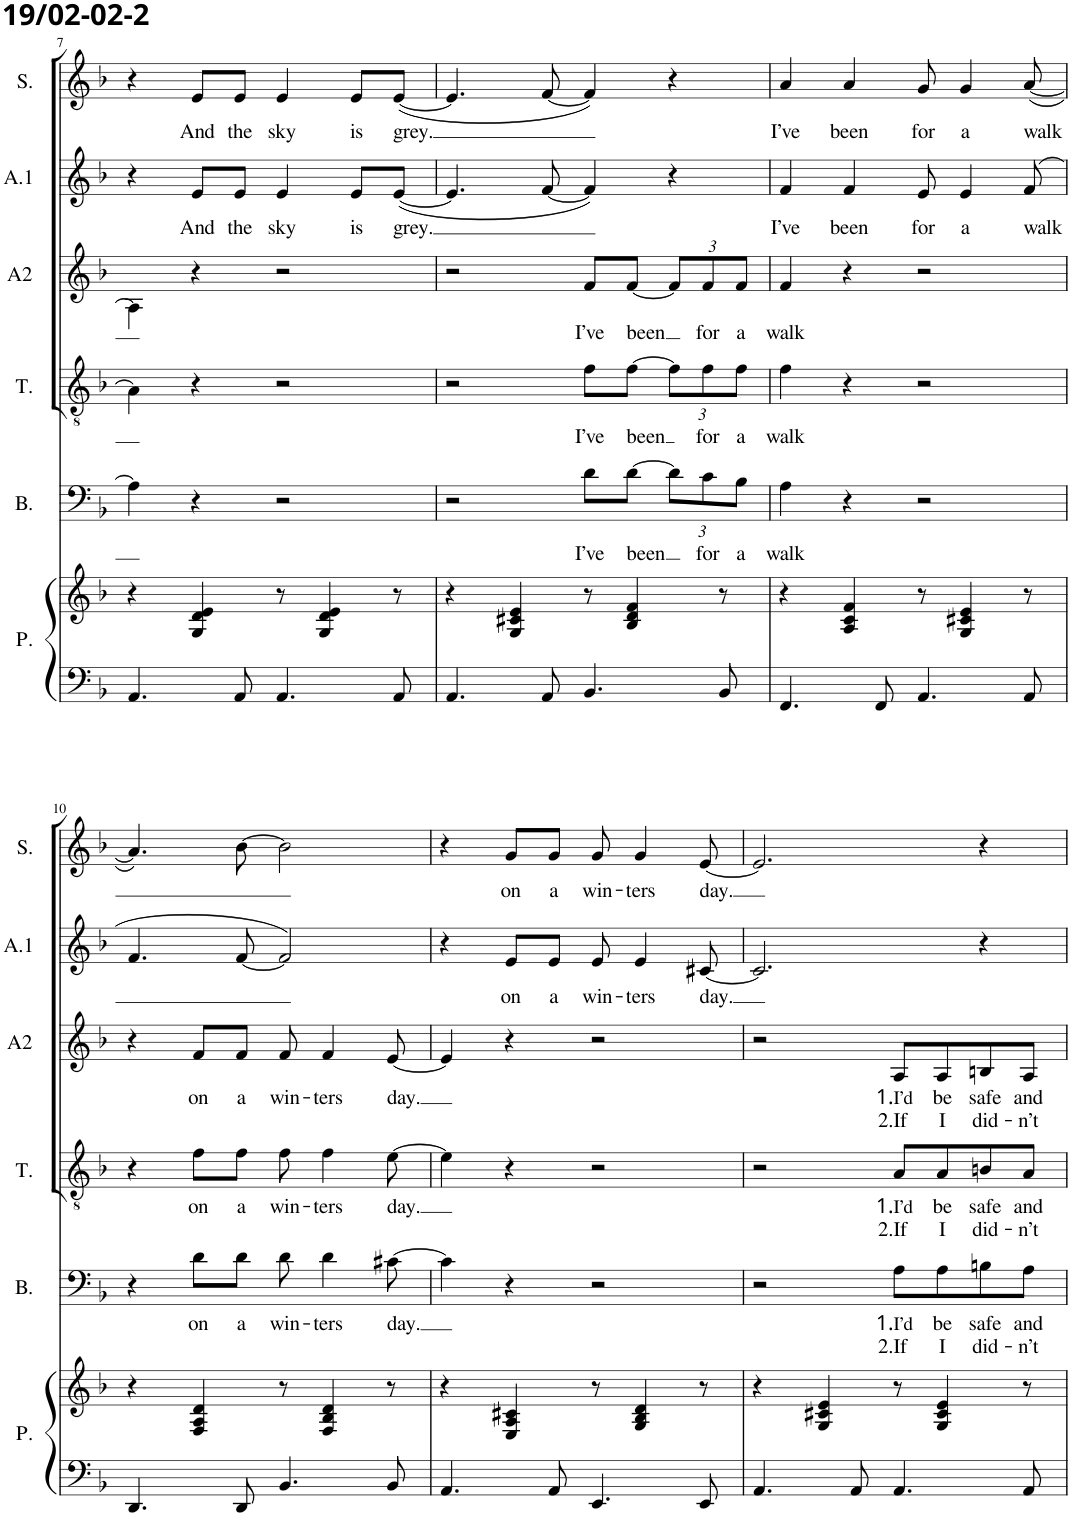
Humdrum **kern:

**kern	**kern	**kern	**text	**text	**kern	**text	**text	**kern	**text	**text	**kern	**text	**kern	**text
*part6	*part6	*part5	*part5	*part5	*part4	*part4	*part4	*part3	*part3	*part3	*part2	*part2	*part1	*part1
*staff7	*staff6	*staff5	*staff5	*staff5	*staff4	*staff4	*staff4	*staff3	*staff3	*staff3	*staff2	*staff2	*staff1	*staff1
*I"Piano	*	*I"Bas	*	*	*I"Tenor	*	*	*I"Alt 2	*	*	*I"Alt 1	*	*I"Sopraan	*
*I'P.	*	*I'B.	*	*	*I'T.	*	*	*I'A2	*	*	*I'A.1	*	*I'S.	*
!!LO:PB:g=z
*clefF4	*clefG2	*clefF4	*	*	*clefGv2	*	*	*clefG2	*	*	*clefG2	*	*clefG2	*
*	*	*	*	*	*	*	*	*	*	*	*	*	*Trd1c2	*
*k[b-]	*k[b-]	*k[b-]	*	*	*k[b-]	*	*	*k[b-]	*	*	*k[b-]	*	*k[b-]	*
*M2/2	*M2/2	*M2/2	*	*	*M2/2	*	*	*M2/2	*	*	*M2/2	*	*M2/2	*
*met(c|)	*met(c|)	*met(c|)	*	*	*met(c|)	*	*	*met(c|)	*	*	*met(c|)	*	*met(c|)	*
=7	=7	=7	=7	=7	=7	=7	=7	=7	=7	=7	=7	=7	=7	=7
4.AA/	4r	4A\]	.	.	4A\]	.	.	4A\]	.	.	4r	.	4r	.
!	!	!	!	!	!	!	!	!	!	!	!	!LO:LY:b	!	!LO:LY:b
.	4G/ 4d/ 4e/	4r	.	.	4r	.	.	4r	.	.	8e/L	And	8e/L	And
!	!	!	!	!	!	!	!	!	!	!	!	!LO:LY:b	!	!LO:LY:b
8AA/	.	.	.	.	.	.	.	.	.	.	8e/J	the	8e/J	the
!	!	!	!	!	!	!	!	!	!	!	!	!LO:LY:b	!	!LO:LY:b
4.AA/	8r	2r	.	.	2r	.	.	2r	.	.	4e/	sky	4e/	sky
.	4G/ 4d/ 4e/	.	.	.	.	.	.	.	.	.	.	.	.	.
!	!	!	!	!	!	!	!	!	!	!	!	!LO:LY:b	!	!LO:LY:b
.	.	.	.	.	.	.	.	.	.	.	8e/L	is	8e/L	is
!	!	!	!	!	!	!	!	!	!	!	!	!LO:LY:b	!	!LO:LY:b
8AA/	8r	.	.	.	.	.	.	.	.	.	([8e/J	grey.	([8e/J	grey.
=8	=8	=8	=8	=8	=8	=8	=8	=8	=8	=8	=8	=8	=8	=8
4.AA/	4r	2r	.	.	2r	.	.	2r	.	.	4.e/]	.	4.e/]	.
.	4G/ 4c#X/ 4e/	.	.	.	.	.	.	.	.	.	.	.	.	.
8AA/	.	.	.	.	.	.	.	.	.	.	[8f/	.	[8f/	.
!	!	!	!LO:LY:b	!	!	!LO:LY:b	!	!	!LO:LY:b	!	!	!	!	!
4.BB-/	8r	8d\L	I’ve	.	8f\L	I’ve	.	8f/L	I’ve	.	4f/])	.	4f/])	.
!	!	!	!LO:LY:b	!	!	!LO:LY:b	!	!	!LO:LY:b	!	!	!	!	!
.	4B-/ 4d/ 4f/	[8d\J	been	.	[8f\J	been	.	[8f/J	been	.	.	.	.	.
*	*	*Xbrackettup	*	*	*Xbrackettup	*	*	*Xbrackettup	*	*	*	*	*	*
.	.	12d\L]	.	.	12f\L]	.	.	12f/L]	.	.	4r	.	4r	.
!	!	!	!LO:LY:b	!	!	!LO:LY:b	!	!	!LO:LY:b	!	!	!	!	!
.	.	12c\	for	.	12f\	for	.	12f/	for	.	.	.	.	.
8BB-/	8r	.	.	.	.	.	.	.	.	.	.	.	.	.
!	!	!	!LO:LY:b	!	!	!LO:LY:b	!	!	!LO:LY:b	!	!	!	!	!
.	.	12B-\J	a	.	12f\J	a	.	12f/J	a	.	.	.	.	.
=9	=9	=9	=9	=9	=9	=9	=9	=9	=9	=9	=9	=9	=9	=9
!	!	!	!LO:LY:b	!	!	!LO:LY:b	!	!	!LO:LY:b	!	!	!LO:LY:b	!	!LO:LY:b
4.FF/	4r	4A\	walk	.	4f\	walk	.	4f/	walk	.	4f/	I’ve	4a/	I’ve
!	!	!	!	!	!	!	!	!	!	!	!	!LO:LY:b	!	!LO:LY:b
.	4A/ 4c/ 4f/	4r	.	.	4r	.	.	4r	.	.	4f/	been	4a/	been
8FF/	.	.	.	.	.	.	.	.	.	.	.	.	.	.
!	!	!	!	!	!	!	!	!	!	!	!	!LO:LY:b	!	!LO:LY:b
4.AA/	8r	2r	.	.	2r	.	.	2r	.	.	8e/	for	8g/	for
!	!	!	!	!	!	!	!	!	!	!	!	!LO:LY:b	!	!LO:LY:b
.	4G/ 4c#X/ 4e/	.	.	.	.	.	.	.	.	.	4e/	a	4g/	a
!	!	!	!	!	!	!	!	!	!	!	!	!LO:LY:b	!	!LO:LY:b
8AA/	8r	.	.	.	.	.	.	.	.	.	(>8f/	walk	([8a/	walk
!!LO:LB:g=z
=10	=10	=10	=10	=10	=10	=10	=10	=10	=10	=10	=10	=10	=10	=10
4.DD/	4r	4r	.	.	4r	.	.	4r	.	.	4.f/	.	4.a/])	.
!	!	!	!LO:LY:b	!	!	!LO:LY:b	!	!	!LO:LY:b	!	!	!	!	!
.	4F/ 4A/ 4d/	8d\L	on	.	8f\L	on	.	8f/L	on	.	.	.	.	.
!	!	!	!LO:LY:b	!	!	!LO:LY:b	!	!	!LO:LY:b	!	!	!	!	!
8DD/	.	8d\J	a	.	8f\J	a	.	8f/J	a	.	[8f/	.	[8b-\	.
!	!	!	!LO:LY:b	!	!	!LO:LY:b	!	!	!LO:LY:b	!	!	!	!	!
4.BB-/	8r	8d\	win-	.	8f\	win-	.	8f/	win-	.	2f/])	.	2b-\]	.
!	!	!	!LO:LY:b	!	!	!LO:LY:b	!	!	!LO:LY:b	!	!	!	!	!
.	4F/ 4B-/ 4d/	4d\	-ters	.	4f\	-ters	.	4f/	-ters	.	.	.	.	.
!	!	!	!LO:LY:b	!	!	!LO:LY:b	!	!	!LO:LY:b	!	!	!	!	!
8BB-/	8r	[8c#X\	day.	.	[8e\	day.	.	[8e/	day.	.	.	.	.	.
=11	=11	=11	=11	=11	=11	=11	=11	=11	=11	=11	=11	=11	=11	=11
4.AA/	4r	4c#\]	.	.	4e\]	.	.	4e/]	.	.	4r	.	4r	.
!	!	!	!	!	!	!	!	!	!	!	!	!LO:LY:b	!	!LO:LY:b
.	4E/ 4A/ 4c#X/	4r	.	.	4r	.	.	4r	.	.	8e/L	on	8g/L	on
!	!	!	!	!	!	!	!	!	!	!	!	!LO:LY:b	!	!LO:LY:b
8AA/	.	.	.	.	.	.	.	.	.	.	8e/J	a	8g/J	a
!	!	!	!	!	!	!	!	!	!	!	!	!LO:LY:b	!	!LO:LY:b
4.EE/	8r	2r	.	.	2r	.	.	2r	.	.	8e/	win-	8g/	win-
!	!	!	!	!	!	!	!	!	!	!	!	!LO:LY:b	!	!LO:LY:b
.	4G/ 4B-/ 4d/	.	.	.	.	.	.	.	.	.	4e/	-ters	4g/	-ters
!	!	!	!	!	!	!	!	!	!	!	!	!LO:LY:b	!	!LO:LY:b
8EE/	8r	.	.	.	.	.	.	.	.	.	[8c#X/	day.	[8e/	day.
=12	=12	=12	=12	=12	=12	=12	=12	=12	=12	=12	=12	=12	=12	=12
4.AA/	4r	2r	.	.	2r	.	.	2r	.	.	2.c#/]	.	2.e/]	.
.	4G/ 4c#X/ 4e/	.	.	.	.	.	.	.	.	.	.	.	.	.
8AA/	.	.	.	.	.	.	.	.	.	.	.	.	.	.
!	!	!	!LO:LY:b	!LO:LY:b	!	!LO:LY:b	!LO:LY:b	!	!LO:LY:b	!LO:LY:b	!	!	!	!
4.AA/	8r	8A\L	1. I’d	2.If	8A/L	1. I’d	2.If	8A/L	1. I’d	2.If	.	.	.	.
!	!	!	!LO:LY:b	!LO:LY:b	!	!LO:LY:b	!LO:LY:b	!	!LO:LY:b	!LO:LY:b	!	!	!	!
.	4G/ 4c#/ 4e/	8A\	be	I	8A/	be	I	8A/	be	I	.	.	.	.
!	!	!	!LO:LY:b	!LO:LY:b	!	!LO:LY:b	!LO:LY:b	!	!LO:LY:b	!LO:LY:b	!	!	!	!
.	.	8Bn\	safe	did-	8Bn/	safe	did-	8Bn/	safe	did-	4r	.	4r	.
!	!	!	!LO:LY:b	!LO:LY:b	!	!LO:LY:b	!LO:LY:b	!	!LO:LY:b	!LO:LY:b	!	!	!	!
8AA/	8r	8A\J	and	-n’t	8A/J	and	-n’t	8A/J	and	-n’t	.	.	.	.
=	=	=	=	=	=	=	=	=	=	=	=	=	=	=
*-	*-	*-	*-	*-	*-	*-	*-	*-	*-	*-	*-	*-	*-	*-
